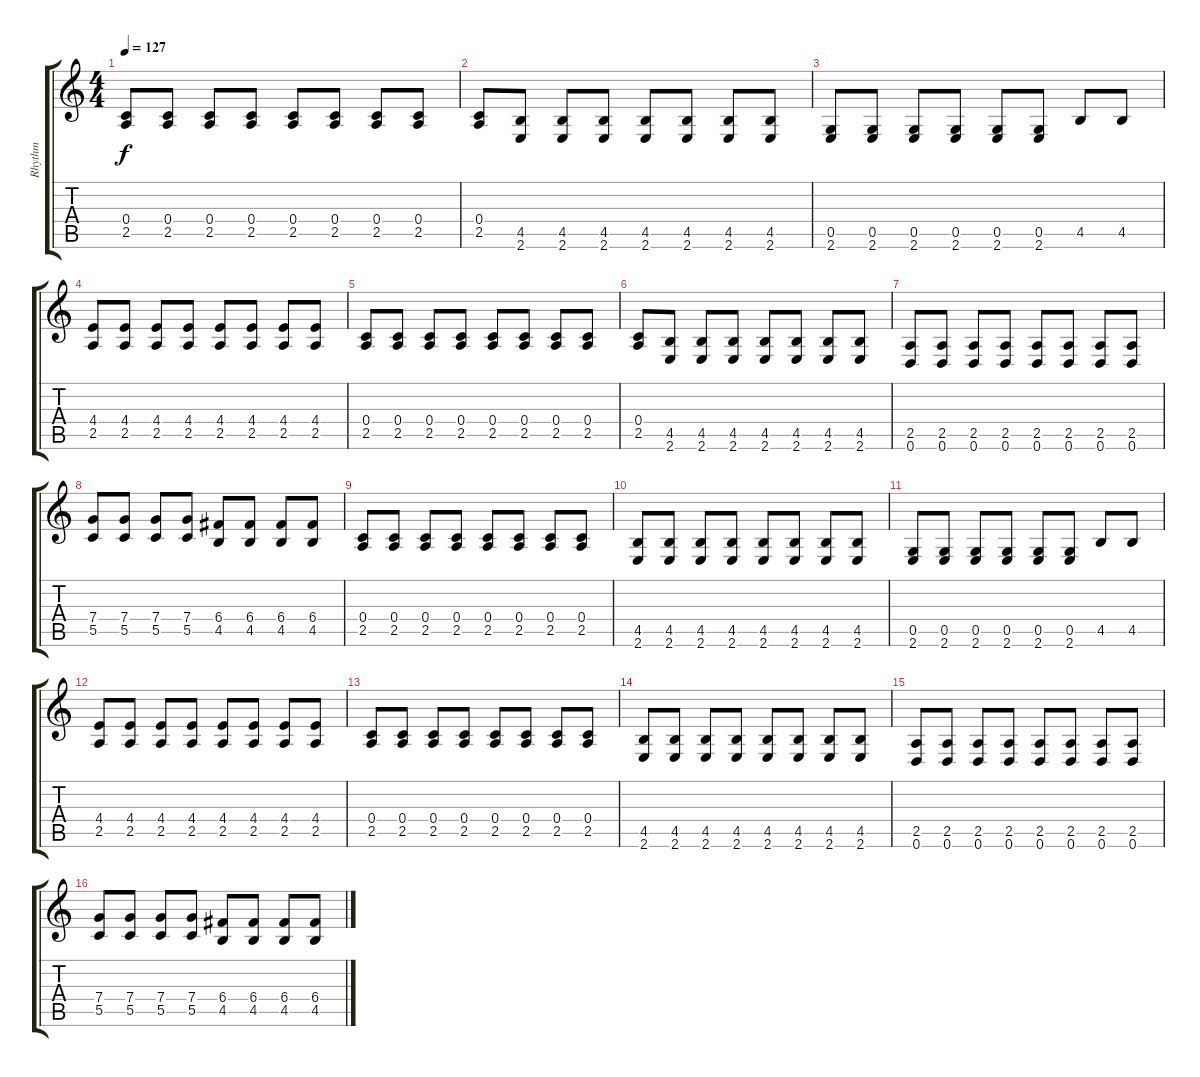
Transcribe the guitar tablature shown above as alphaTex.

\track ("Rhythm " "Rhythm ") {instrument distortionguitar}
\staff {score tabs}
\tuning (D4 A3 F3 C3 G2 D2) {hide}
\ts (4 4)
\tempo 127
\clef g2
\ks c
(0.4 2.5).8{dy f} (0.4 2.5).8 (0.4 2.5).8 (0.4 2.5).8 (0.4 2.5).8 (0.4 2.5).8 (0.4 2.5).8 (0.4 2.5).8 |
(0.4 2.5).8 (4.5 2.6).8 (4.5 2.6).8 (4.5 2.6).8 (4.5 2.6).8 (4.5 2.6).8 (4.5 2.6).8 (4.5 2.6).8 |
(0.5 2.6).8 (0.5 2.6).8 (0.5 2.6).8 (0.5 2.6).8 (0.5 2.6).8 (0.5 2.6).8 4.5.8 4.5.8 |
(4.4 2.5).8 (4.4 2.5).8 (4.4 2.5).8 (4.4 2.5).8 (4.4 2.5).8 (4.4 2.5).8 (4.4 2.5).8 (4.4 2.5).8 |
(0.4 2.5).8 (0.4 2.5).8 (0.4 2.5).8 (0.4 2.5).8 (0.4 2.5).8 (0.4 2.5).8 (0.4 2.5).8 (0.4 2.5).8 |
(0.4 2.5).8 (4.5 2.6).8 (4.5 2.6).8 (4.5 2.6).8 (4.5 2.6).8 (4.5 2.6).8 (4.5 2.6).8 (4.5 2.6).8 |
(2.5 0.6).8 (2.5 0.6).8 (2.5 0.6).8 (2.5 0.6).8 (2.5 0.6).8 (2.5 0.6).8 (2.5 0.6).8 (2.5 0.6).8 |
(7.4 5.5).8 (7.4 5.5).8 (7.4 5.5).8 (7.4 5.5).8 (6.4 4.5).8 (6.4 4.5).8 (6.4 4.5).8 (6.4 4.5).8 |
(0.4 2.5).8 (0.4 2.5).8 (0.4 2.5).8 (0.4 2.5).8 (0.4 2.5).8 (0.4 2.5).8 (0.4 2.5).8 (0.4 2.5).8 |
(4.5 2.6).8 (4.5 2.6).8 (4.5 2.6).8 (4.5 2.6).8 (4.5 2.6).8 (4.5 2.6).8 (4.5 2.6).8 (4.5 2.6).8 |
(0.5 2.6).8 (0.5 2.6).8 (0.5 2.6).8 (0.5 2.6).8 (0.5 2.6).8 (0.5 2.6).8 4.5.8 4.5.8 |
(4.4 2.5).8 (4.4 2.5).8 (4.4 2.5).8 (4.4 2.5).8 (4.4 2.5).8 (4.4 2.5).8 (4.4 2.5).8 (4.4 2.5).8 |
(0.4 2.5).8 (0.4 2.5).8 (0.4 2.5).8 (0.4 2.5).8 (0.4 2.5).8 (0.4 2.5).8 (0.4 2.5).8 (0.4 2.5).8 |
(4.5 2.6).8 (4.5 2.6).8 (4.5 2.6).8 (4.5 2.6).8 (4.5 2.6).8 (4.5 2.6).8 (4.5 2.6).8 (4.5 2.6).8 |
(2.5 0.6).8 (2.5 0.6).8 (2.5 0.6).8 (2.5 0.6).8 (2.5 0.6).8 (2.5 0.6).8 (2.5 0.6).8 (2.5 0.6).8 |
(7.4 5.5).8 (7.4 5.5).8 (7.4 5.5).8 (7.4 5.5).8 (6.4 4.5).8 (6.4 4.5).8 (6.4 4.5).8 (6.4 4.5).8
